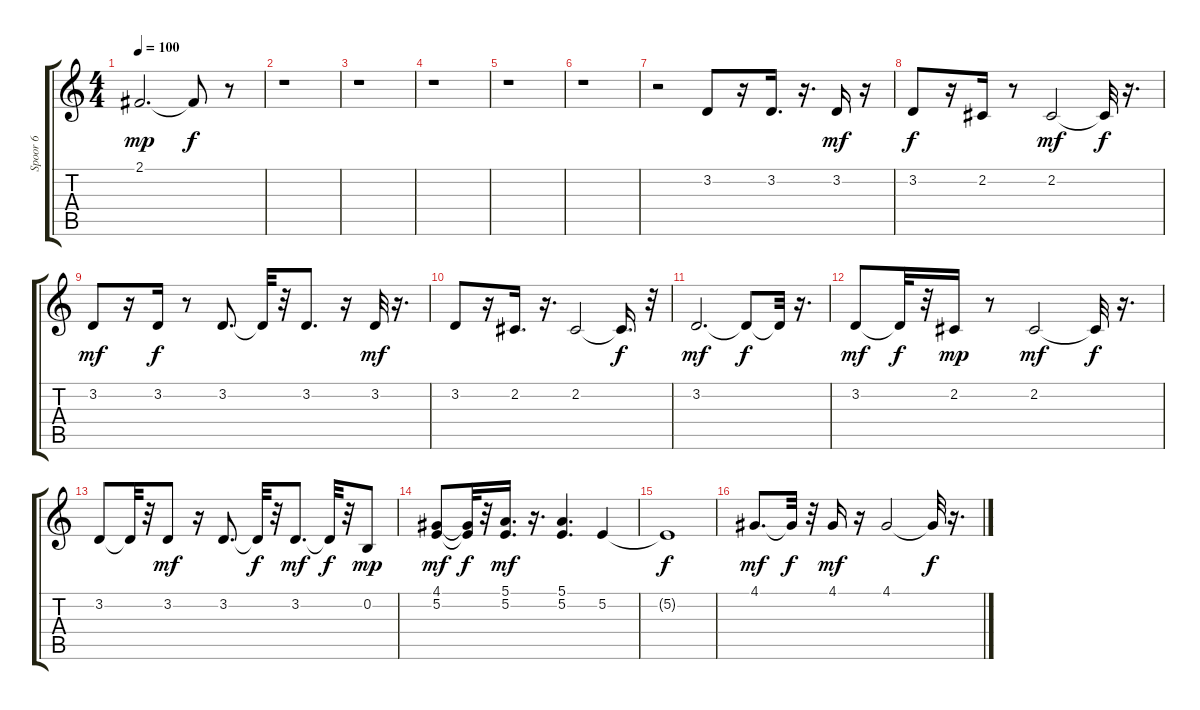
\track ("Spoor 6" "Spoor 6") {instrument pad7halo}
\staff {score tabs}
\tuning (E4 B3 G3 D3 A2 E2) {hide}
\ts (4 4)
\tempo 100
\clef g2
\ks c
2.1.2{d dy mp} 2.1{t}.8{dy f} r.8 |
r.1 |
r.1 |
r.1 |
r.1 |
r.1 |
r.2 3.2.8 r.16 3.2.16{d} r.16{d} 3.2.16{dy mf} r.16 |
3.2.8{dy f} r.16 2.2.16 r.8 2.2.2{dy mf} 2.2{t}.32{dy f} r.16{d} |
3.2.8{dy mf} r.16 3.2.16{dy f} r.8 3.2.8{d} 3.2{t}.32 r.32 3.2.8{d} r.16 3.2.32{dy mf} r.16{d} |
3.2.8 r.16 2.2.16{d} r.16{d} 2.2.2 2.2{t}.16{d dy f} r.32 |
3.2.2{d dy mf} 3.2{t}.8{dy f} 3.2{t}.32 r.16{d} |
3.2.8{dy mf} 3.2{t}.32{dy f} r.32 2.2.16{dy mp} r.8 2.2.2{dy mf} 2.2{t}.32{dy f} r.16{d} |
3.2.8 3.2{t}.32 r.32 3.2.8{dy mf} r.16 3.2.8{d} 3.2{t}.32{dy f} r.32 3.2.8{d dy mf} 3.2{t}.32{dy f} r.32 0.2.8{dy mp} |
(4.1 5.2).8{dy mf} (4.1{t} 5.2{t}).32{dy f} r.32 (5.1 5.2).16{d dy mf} r.16{d} (5.1 5.2).4{d} 5.2.4 |
5.2{t}.1{dy f} |
4.1.8{d dy mf} 4.1{t}.32{dy f} r.32 4.1.16{dy mf} r.16 4.1.2 4.1{t}.32{dy f} r.16{d}
